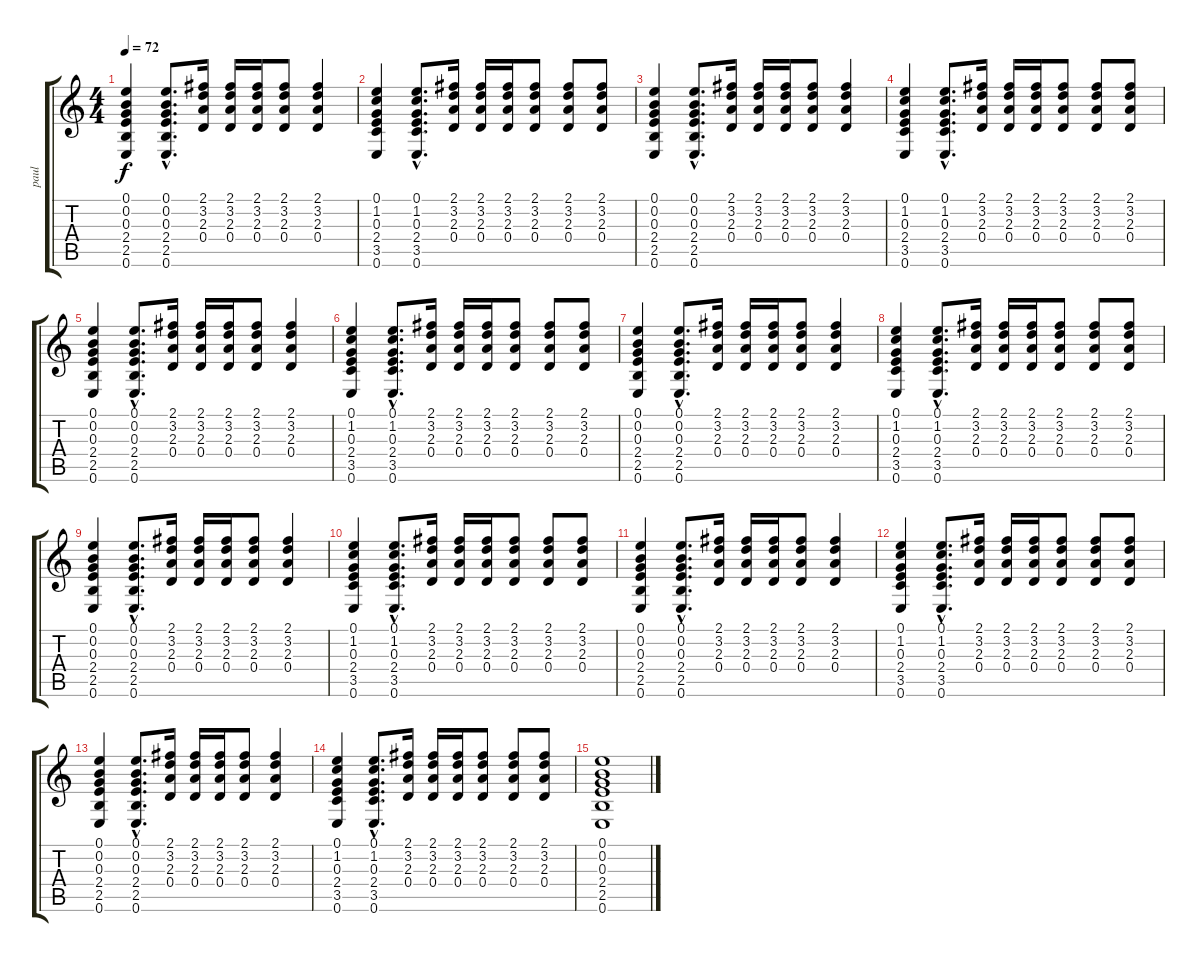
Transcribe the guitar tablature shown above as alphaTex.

\track ("paul" "paul") {instrument acousticguitarsteel}
\staff {score tabs}
\tuning (E4 B3 G3 D3 A2 E2) {hide}
\ts (4 4)
\tempo 72
\clef g2
\ks c
(0.1 0.2 0.3 2.4 2.5 0.6).4{dy f} (0.1{hac} 0.2{hac} 0.3{hac} 2.4{hac} 2.5{hac} 0.6{hac}).8{d} (2.1 3.2 2.3 0.4).16 (2.1 3.2 2.3 0.4).16 (2.1 3.2 2.3 0.4).16 (2.1 3.2 2.3 0.4).8 (2.1 3.2 2.3 0.4).4 |
(0.1 1.2 0.3 2.4 3.5 0.6).4 (0.1{hac} 1.2{hac} 0.3{hac} 2.4{hac} 3.5{hac} 0.6{hac}).8{d} (2.1 3.2 2.3 0.4).16 (2.1 3.2 2.3 0.4).16 (2.1 3.2 2.3 0.4).16 (2.1 3.2 2.3 0.4).8 (2.1 3.2 2.3 0.4).8 (2.1 3.2 2.3 0.4).8 |
(0.1 0.2 0.3 2.4 2.5 0.6).4 (0.1{hac} 0.2{hac} 0.3{hac} 2.4{hac} 2.5{hac} 0.6{hac}).8{d} (2.1 3.2 2.3 0.4).16 (2.1 3.2 2.3 0.4).16 (2.1 3.2 2.3 0.4).16 (2.1 3.2 2.3 0.4).8 (2.1 3.2 2.3 0.4).4 |
(0.1 1.2 0.3 2.4 3.5 0.6).4 (0.1{hac} 1.2{hac} 0.3{hac} 2.4{hac} 3.5{hac} 0.6{hac}).8{d} (2.1 3.2 2.3 0.4).16 (2.1 3.2 2.3 0.4).16 (2.1 3.2 2.3 0.4).16 (2.1 3.2 2.3 0.4).8 (2.1 3.2 2.3 0.4).8 (2.1 3.2 2.3 0.4).8 |
(0.1 0.2 0.3 2.4 2.5 0.6).4 (0.1{hac} 0.2{hac} 0.3{hac} 2.4{hac} 2.5{hac} 0.6{hac}).8{d} (2.1 3.2 2.3 0.4).16 (2.1 3.2 2.3 0.4).16 (2.1 3.2 2.3 0.4).16 (2.1 3.2 2.3 0.4).8 (2.1 3.2 2.3 0.4).4 |
(0.1 1.2 0.3 2.4 3.5 0.6).4 (0.1{hac} 1.2{hac} 0.3{hac} 2.4{hac} 3.5{hac} 0.6{hac}).8{d} (2.1 3.2 2.3 0.4).16 (2.1 3.2 2.3 0.4).16 (2.1 3.2 2.3 0.4).16 (2.1 3.2 2.3 0.4).8 (2.1 3.2 2.3 0.4).8 (2.1 3.2 2.3 0.4).8 |
(0.1 0.2 0.3 2.4 2.5 0.6).4 (0.1{hac} 0.2{hac} 0.3{hac} 2.4{hac} 2.5{hac} 0.6{hac}).8{d} (2.1 3.2 2.3 0.4).16 (2.1 3.2 2.3 0.4).16 (2.1 3.2 2.3 0.4).16 (2.1 3.2 2.3 0.4).8 (2.1 3.2 2.3 0.4).4 |
(0.1 1.2 0.3 2.4 3.5 0.6).4 (0.1{hac} 1.2{hac} 0.3{hac} 2.4{hac} 3.5{hac} 0.6{hac}).8{d} (2.1 3.2 2.3 0.4).16 (2.1 3.2 2.3 0.4).16 (2.1 3.2 2.3 0.4).16 (2.1 3.2 2.3 0.4).8 (2.1 3.2 2.3 0.4).8 (2.1 3.2 2.3 0.4).8 |
(0.1 0.2 0.3 2.4 2.5 0.6).4 (0.1{hac} 0.2{hac} 0.3{hac} 2.4{hac} 2.5{hac} 0.6{hac}).8{d} (2.1 3.2 2.3 0.4).16 (2.1 3.2 2.3 0.4).16 (2.1 3.2 2.3 0.4).16 (2.1 3.2 2.3 0.4).8 (2.1 3.2 2.3 0.4).4 |
(0.1 1.2 0.3 2.4 3.5 0.6).4 (0.1{hac} 1.2{hac} 0.3{hac} 2.4{hac} 3.5{hac} 0.6{hac}).8{d} (2.1 3.2 2.3 0.4).16 (2.1 3.2 2.3 0.4).16 (2.1 3.2 2.3 0.4).16 (2.1 3.2 2.3 0.4).8 (2.1 3.2 2.3 0.4).8 (2.1 3.2 2.3 0.4).8 |
(0.1 0.2 0.3 2.4 2.5 0.6).4 (0.1{hac} 0.2{hac} 0.3{hac} 2.4{hac} 2.5{hac} 0.6{hac}).8{d} (2.1 3.2 2.3 0.4).16 (2.1 3.2 2.3 0.4).16 (2.1 3.2 2.3 0.4).16 (2.1 3.2 2.3 0.4).8 (2.1 3.2 2.3 0.4).4 |
(0.1 1.2 0.3 2.4 3.5 0.6).4 (0.1{hac} 1.2{hac} 0.3{hac} 2.4{hac} 3.5{hac} 0.6{hac}).8{d} (2.1 3.2 2.3 0.4).16 (2.1 3.2 2.3 0.4).16 (2.1 3.2 2.3 0.4).16 (2.1 3.2 2.3 0.4).8 (2.1 3.2 2.3 0.4).8 (2.1 3.2 2.3 0.4).8 |
(0.1 0.2 0.3 2.4 2.5 0.6).4 (0.1{hac} 0.2{hac} 0.3{hac} 2.4{hac} 2.5{hac} 0.6{hac}).8{d} (2.1 3.2 2.3 0.4).16 (2.1 3.2 2.3 0.4).16 (2.1 3.2 2.3 0.4).16 (2.1 3.2 2.3 0.4).8 (2.1 3.2 2.3 0.4).4 |
(0.1 1.2 0.3 2.4 3.5 0.6).4 (0.1{hac} 1.2{hac} 0.3{hac} 2.4{hac} 3.5{hac} 0.6{hac}).8{d} (2.1 3.2 2.3 0.4).16 (2.1 3.2 2.3 0.4).16 (2.1 3.2 2.3 0.4).16 (2.1 3.2 2.3 0.4).8 (2.1 3.2 2.3 0.4).8 (2.1 3.2 2.3 0.4).8 |
(0.1 0.2 0.3 2.4 2.5 0.6).1
